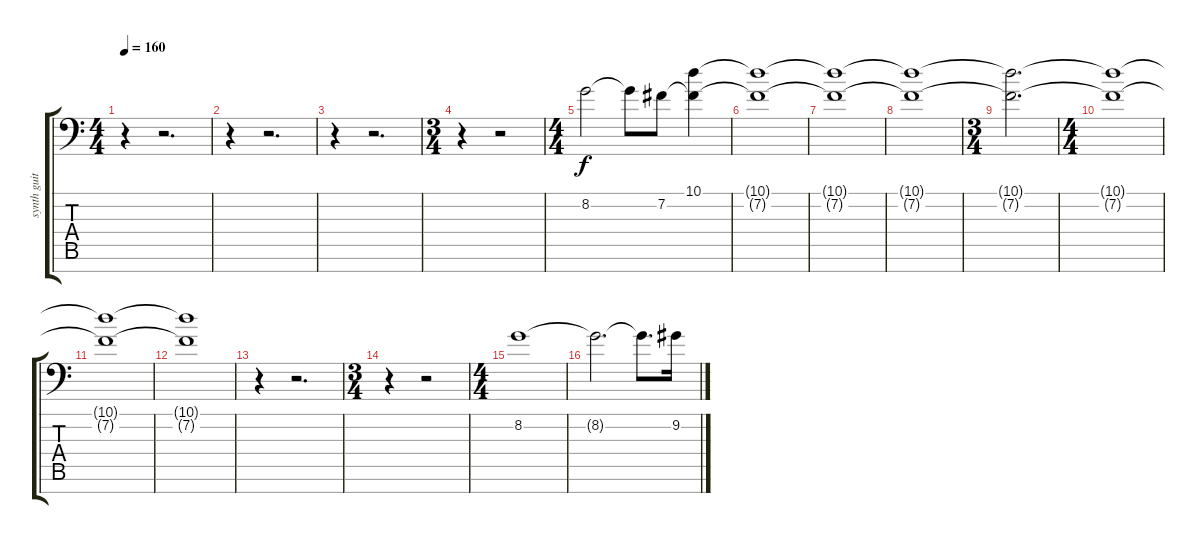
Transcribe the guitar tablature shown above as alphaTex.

\track ("synth guitar" "synth guit") {instrument lead6voice}
\staff {score tabs}
\tuning (E4 B3 G3 D3 A2 E2 C-1) {hide}
\ts (4 4)
\tempo 160
\clef f4
\ks c
r.4{dy f} r.2{d} |
r.4 r.2{d} |
r.4 r.2{d} |
\ts (3 4)
r.4 r.2 |
\ts (4 4)
8.2.2 8.2{t}.8 7.2.8 (10.1 7.2{t}).4 |
(10.1{t} 7.2{t}).1 |
(10.1{t} 7.2{t}).1 |
(10.1{t} 7.2{t}).1 |
\ts (3 4)
(10.1{t} 7.2{t}).2{d} |
\ts (4 4)
(10.1{t} 7.2{t}).1 |
(10.1{t} 7.2{t}).1 |
(10.1{t} 7.2{t}).1 |
r.4 r.2{d} |
\ts (3 4)
r.4 r.2 |
\ts (4 4)
8.2.1 |
8.2{t}.2{d} 8.2{t}.8{d} 9.2.16
